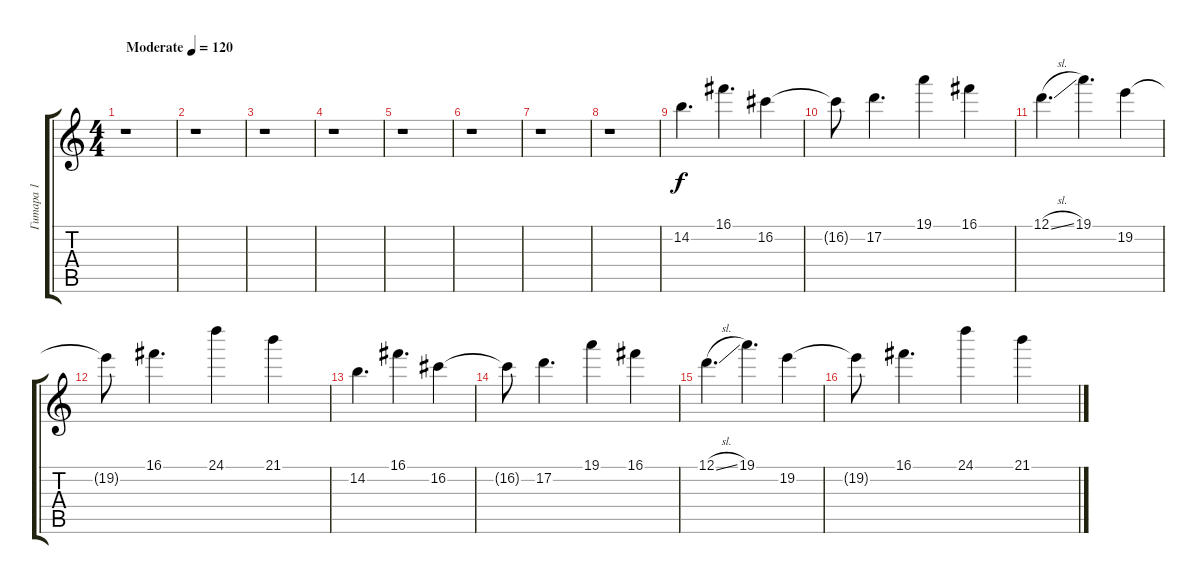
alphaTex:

\track ("Гитара 1" "Гитара 1") {instrument overdrivenguitar}
\staff {score tabs}
\tuning (D4 A3 F3 C3 G2 D2) {hide}
\ts (4 4)
\tempo (120 "Moderate")
\clef g2
\ks c
r.1{dy f instrument overdrivenguitar} |
r.1 |
r.1 |
r.1 |
r.1 |
r.1 |
r.1 |
r.1 |
14.2.4{d} 16.1.4{d} 16.2.4 |
16.2{t}.8 17.2.4{d} 19.1.4 16.1.4 |
12.1{sl}.4{d} 19.1.4{d} 19.2.4 |
19.2{t}.8 16.1.4{d} 24.1.4 21.1.4 |
14.2.4{d} 16.1.4{d} 16.2.4 |
16.2{t}.8 17.2.4{d} 19.1.4 16.1.4 |
12.1{sl}.4{d} 19.1.4{d} 19.2.4 |
19.2{t}.8 16.1.4{d} 24.1.4 21.1.4
